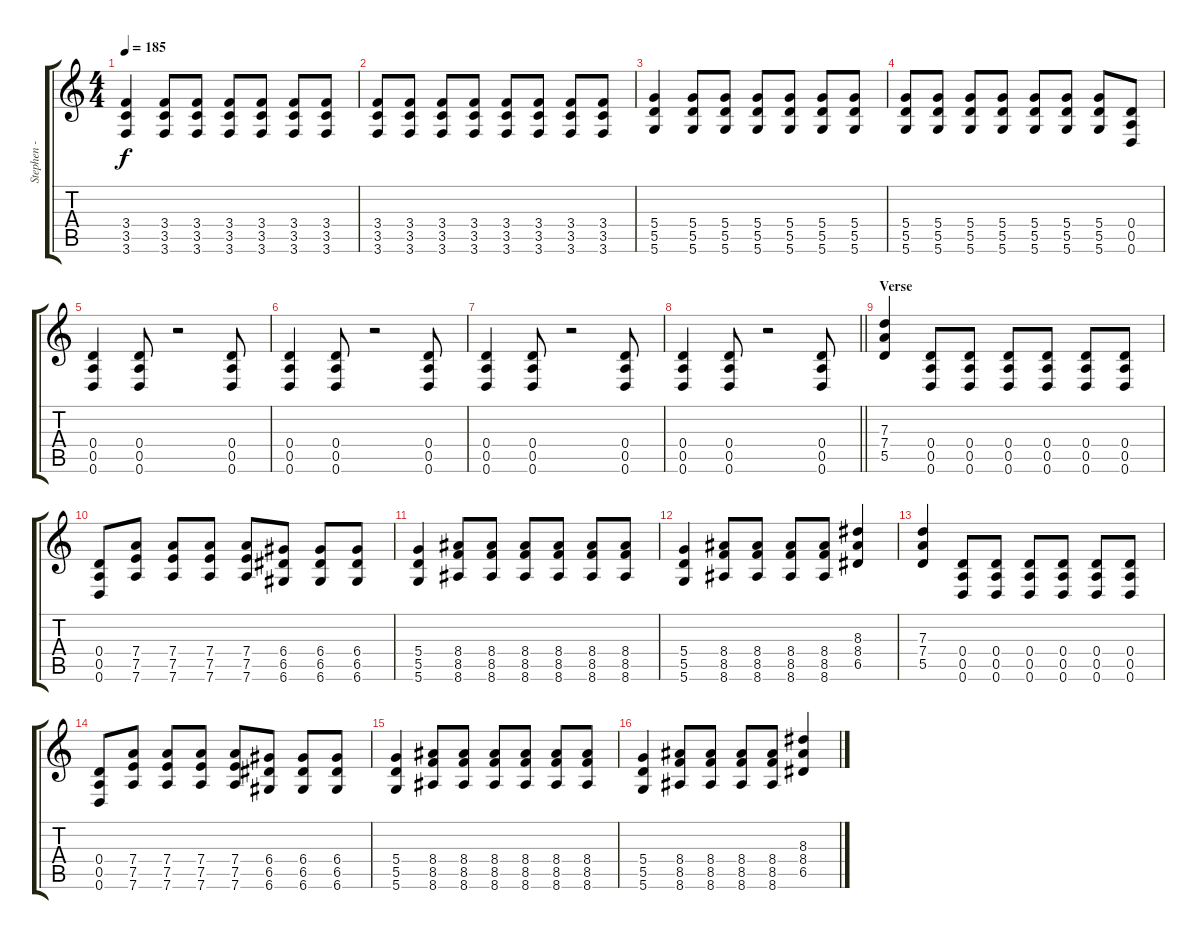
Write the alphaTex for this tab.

\track ("Stephen - Rythm" "Stephen - ") {instrument distortionguitar}
\staff {score tabs}
\tuning (E4 B3 G3 D3 A2 D2) {hide}
\ts (4 4)
\tempo 185
\clef g2
\ks c
(3.4 3.5 3.6).4{dy f} (3.4 3.5 3.6).8 (3.4 3.5 3.6).8 (3.4 3.5 3.6).8 (3.4 3.5 3.6).8 (3.4 3.5 3.6).8 (3.4 3.5 3.6).8 |
(3.4 3.5 3.6).8 (3.4 3.5 3.6).8 (3.4 3.5 3.6).8 (3.4 3.5 3.6).8 (3.4 3.5 3.6).8 (3.4 3.5 3.6).8 (3.4 3.5 3.6).8 (3.4 3.5 3.6).8 |
(5.4 5.5 5.6).4 (5.4 5.5 5.6).8 (5.4 5.5 5.6).8 (5.4 5.5 5.6).8 (5.4 5.5 5.6).8 (5.4 5.5 5.6).8 (5.4 5.5 5.6).8 |
(5.4 5.5 5.6).8 (5.4 5.5 5.6).8 (5.4 5.5 5.6).8 (5.4 5.5 5.6).8 (5.4 5.5 5.6).8 (5.4 5.5 5.6).8 (5.4 5.5 5.6).8 (0.4 0.5 0.6).8 |
(0.4 0.5 0.6).4 (0.4 0.5 0.6).8 r.2 (0.4 0.5 0.6).8 |
(0.4 0.5 0.6).4 (0.4 0.5 0.6).8 r.2 (0.4 0.5 0.6).8 |
(0.4 0.5 0.6).4 (0.4 0.5 0.6).8 r.2 (0.4 0.5 0.6).8 |
\barLineRight lightlight
(0.4 0.5 0.6).4 (0.4 0.5 0.6).8 r.2 (0.4 0.5 0.6).8 |
\section ("" "Verse")
(7.3 7.4 5.5).4 (0.4 0.5 0.6).8 (0.4 0.5 0.6).8 (0.4 0.5 0.6).8 (0.4 0.5 0.6).8 (0.4 0.5 0.6).8 (0.4 0.5 0.6).8 |
(0.4 0.5 0.6).8 (7.4 7.5 7.6).8 (7.4 7.5 7.6).8 (7.4 7.5 7.6).8 (7.4 7.5 7.6).8 (6.4 6.5 6.6).8 (6.4 6.5 6.6).8 (6.4 6.5 6.6).8 |
(5.4 5.5 5.6).4 (8.4 8.5 8.6).8 (8.4 8.5 8.6).8 (8.4 8.5 8.6).8 (8.4 8.5 8.6).8 (8.4 8.5 8.6).8 (8.4 8.5 8.6).8 |
(5.4 5.5 5.6).4 (8.4 8.5 8.6).8 (8.4 8.5 8.6).8 (8.4 8.5 8.6).8 (8.4 8.5 8.6).8 (8.3 8.4 6.5).4 |
(7.3 7.4 5.5).4 (0.4 0.5 0.6).8 (0.4 0.5 0.6).8 (0.4 0.5 0.6).8 (0.4 0.5 0.6).8 (0.4 0.5 0.6).8 (0.4 0.5 0.6).8 |
(0.4 0.5 0.6).8 (7.4 7.5 7.6).8 (7.4 7.5 7.6).8 (7.4 7.5 7.6).8 (7.4 7.5 7.6).8 (6.4 6.5 6.6).8 (6.4 6.5 6.6).8 (6.4 6.5 6.6).8 |
(5.4 5.5 5.6).4 (8.4 8.5 8.6).8 (8.4 8.5 8.6).8 (8.4 8.5 8.6).8 (8.4 8.5 8.6).8 (8.4 8.5 8.6).8 (8.4 8.5 8.6).8 |
(5.4 5.5 5.6).4 (8.4 8.5 8.6).8 (8.4 8.5 8.6).8 (8.4 8.5 8.6).8 (8.4 8.5 8.6).8 (8.3 8.4 6.5).4
